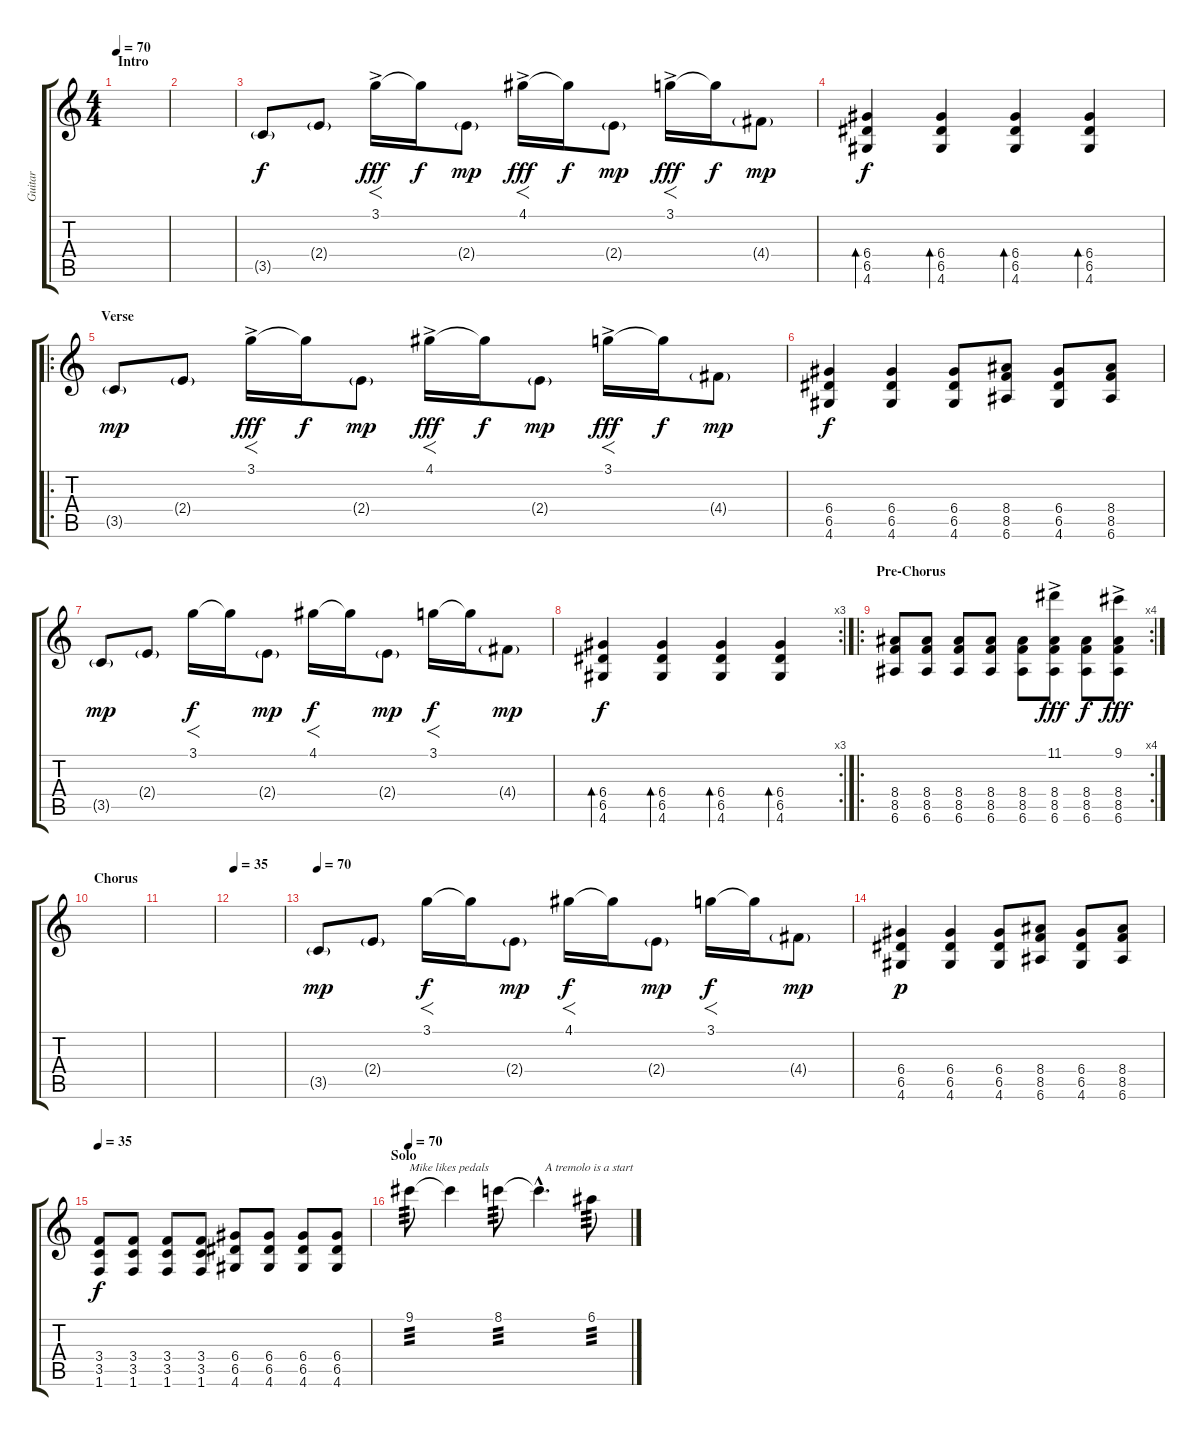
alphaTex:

\track ("Guitar" "Guitar") {instrument electricguitarclean}
\staff {score tabs}
\tuning (E4 B3 G3 D3 A2 E2) {hide}
\ts (4 4)
\section ("" "Intro")
\tempo 70
\clef g2
\ks c
|
|
3.5{g}.8 2.4{g}.8 3.1{ac}.16{f dy fff} 3.1{t}.16{dy f} 2.4{g}.8{dy mp} 4.1{ac}.16{f dy fff} 4.1{t}.16{dy f} 2.4{g}.8{dy mp} 3.1{ac}.16{f dy fff} 3.1{t}.16{dy f} 4.4{g}.8{dy mp} |
(6.4 6.5 4.6).4{bd 120 dy f} (6.4 6.5 4.6).4{bd 120} (6.4 6.5 4.6).4{bd 120} (6.4 6.5 4.6).4{bd 120} |
\ro
\section ("" "Verse")
3.5{g}.8{dy mp} 2.4{g}.8 3.1{ac}.16{f dy fff} 3.1{t}.16{dy f} 2.4{g}.8{dy mp} 4.1{ac}.16{f dy fff} 4.1{t}.16{dy f} 2.4{g}.8{dy mp} 3.1{ac}.16{f dy fff} 3.1{t}.16{dy f} 4.4{g}.8{dy mp} |
(6.4 6.5 4.6).4{dy f} (6.4 6.5 4.6).4 (6.4 6.5 4.6).8 (8.4 8.5 6.6).8 (6.4 6.5 4.6).8 (8.4 8.5 6.6).8 |
3.5{g}.8{dy mp} 2.4{g}.8 3.1.16{f dy f} 3.1{t}.16 2.4{g}.8{dy mp} 4.1.16{f dy f} 4.1{t}.16 2.4{g}.8{dy mp} 3.1.16{f dy f} 3.1{t}.16 4.4{g}.8{dy mp} |
\rc 3
(6.4 6.5 4.6).4{bd 120 dy f} (6.4 6.5 4.6).4{bd 120} (6.4 6.5 4.6).4{bd 120} (6.4 6.5 4.6).4{bd 120} |
\ro
\rc 4
\section ("" "Pre-Chorus")
(8.4 8.5 6.6).8{volume 10 instrument electricguitarjazz} (8.4 8.5 6.6).8 (8.4 8.5 6.6).8 (8.4 8.5 6.6).8 (8.4 8.5 6.6).8 (11.1{ac} 8.4 8.5 6.6).8{dy fff} (8.4 8.5 6.6).8{dy f} (9.1{ac} 8.4 8.5 6.6).8{dy fff} |
\section ("" "Chorus")
|
|
\tempo 35
|
\tempo 70
3.5{g}.8{dy mp} 2.4{g}.8 3.1.16{f dy f} 3.1{t}.16 2.4{g}.8{dy mp} 4.1.16{f dy f} 4.1{t}.16 2.4{g}.8{dy mp} 3.1.16{f dy f} 3.1{t}.16 4.4{g}.8{dy mp} |
(6.4 6.5 4.6).4{dy p} (6.4 6.5 4.6).4 (6.4 6.5 4.6).8 (8.4 8.5 6.6).8 (6.4 6.5 4.6).8 (8.4 8.5 6.6).8 |
\tempo 35
(3.4 3.5 1.6).8{dy f} (3.4 3.5 1.6).8 (3.4 3.5 1.6).8 (3.4 3.5 1.6).8 (6.4 6.5 4.6).8 (6.4 6.5 4.6).8 (6.4 6.5 4.6).8 (6.4 6.5 4.6).8 |
\section ("" "Solo")
\tempo 70
9.1.8{txt "Mike likes pedals" tp 3 volume 16 instrument electricguitarclean} 9.1{t}.4 8.1.8{tp 3} 8.1{hac t}.4{d txt "  A tremolo is a start"} 6.1.8{tp 3}
